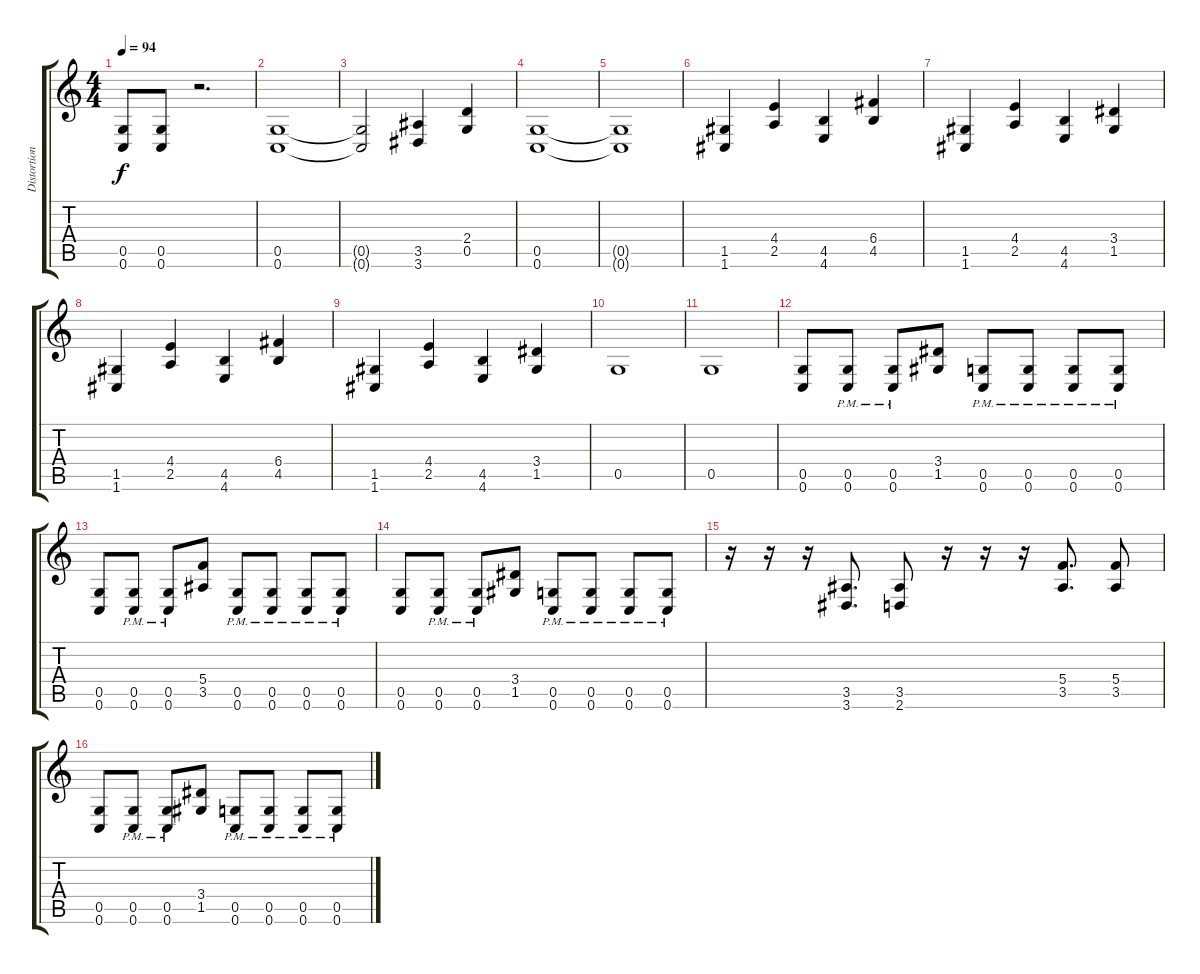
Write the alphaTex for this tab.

\track ("Distortion guitar" "Distortion") {instrument distortionguitar}
\staff {score tabs}
\tuning (D4 A3 F3 C3 G2 C2) {hide}
\ts (4 4)
\tempo 94
\clef g2
\ks c
(0.5 0.6).8{dy f} (0.5 0.6).8 r.2{d} |
(0.5 0.6).1 |
(0.5{t} 0.6{t}).2 (3.5 3.6).4 (2.4 0.5).4 |
(0.5 0.6).1 |
(0.5{t} 0.6{t}).1 |
(1.5 1.6).4 (4.4 2.5).4 (4.5 4.6).4 (6.4 4.5).4 |
(1.5 1.6).4 (4.4 2.5).4 (4.5 4.6).4 (3.4 1.5).4 |
(1.5 1.6).4 (4.4 2.5).4 (4.5 4.6).4 (6.4 4.5).4 |
(1.5 1.6).4 (4.4 2.5).4 (4.5 4.6).4 (3.4 1.5).4 |
0.5.1 |
0.5.1 |
(0.5 0.6).8 (0.5{pm} 0.6{pm}).8 (0.5{pm} 0.6{pm}).8 (3.4 1.5).8 (0.5{pm} 0.6{pm}).8 (0.5{pm} 0.6{pm}).8 (0.5{pm} 0.6{pm}).8 (0.5{pm} 0.6{pm}).8 |
(0.5 0.6).8 (0.5{pm} 0.6{pm}).8 (0.5{pm} 0.6{pm}).8 (5.4 3.5).8 (0.5{pm} 0.6{pm}).8 (0.5{pm} 0.6{pm}).8 (0.5{pm} 0.6{pm}).8 (0.5{pm} 0.6{pm}).8 |
(0.5 0.6).8 (0.5{pm} 0.6{pm}).8 (0.5{pm} 0.6{pm}).8 (3.4 1.5).8 (0.5{pm} 0.6{pm}).8 (0.5{pm} 0.6{pm}).8 (0.5{pm} 0.6{pm}).8 (0.5{pm} 0.6{pm}).8 |
r.16 r.16 r.16 (3.5 3.6).8{d} (3.5 2.6).8 r.16 r.16 r.16 (5.4 3.5).8{d} (5.4 3.5).8 |
(0.5 0.6).8 (0.5{pm} 0.6{pm}).8 (0.5{pm} 0.6{pm}).8 (3.4 1.5).8 (0.5{pm} 0.6{pm}).8 (0.5{pm} 0.6{pm}).8 (0.5{pm} 0.6{pm}).8 (0.5{pm} 0.6{pm}).8
